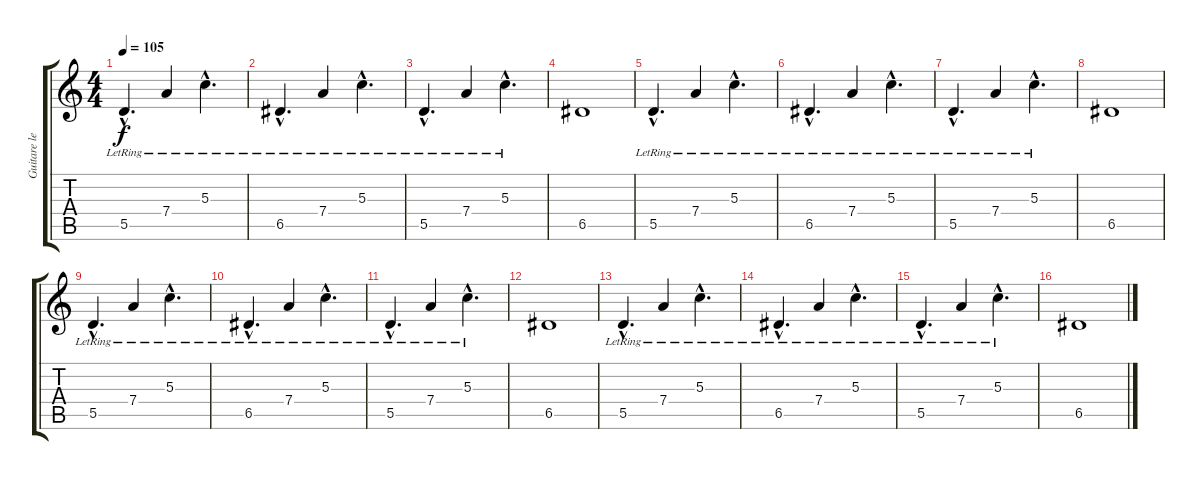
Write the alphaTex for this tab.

\track ("Guitare lead" "Guitare le") {instrument electricguitarclean}
\staff {score tabs}
\tuning (E4 B3 G3 D3 A2 D2) {hide}
\ts (4 4)
\tempo 105
\clef g2
\ks c
5.5{hac lr}.4{d dy f} 7.4{lr}.4 5.3{hac lr}.4{d} |
6.5{hac lr}.4{d} 7.4{lr}.4 5.3{hac lr}.4{d} |
5.5{hac lr}.4{d} 7.4{lr}.4 5.3{hac lr}.4{d} |
6.5.1 |
5.5{hac lr}.4{d} 7.4{lr}.4 5.3{hac lr}.4{d} |
6.5{hac lr}.4{d} 7.4{lr}.4 5.3{hac lr}.4{d} |
5.5{hac lr}.4{d} 7.4{lr}.4 5.3{hac lr}.4{d} |
6.5.1 |
5.5{hac lr}.4{d} 7.4{lr}.4 5.3{hac lr}.4{d} |
6.5{hac lr}.4{d} 7.4{lr}.4 5.3{hac lr}.4{d} |
5.5{hac lr}.4{d} 7.4{lr}.4 5.3{hac lr}.4{d} |
6.5.1 |
5.5{hac lr}.4{d} 7.4{lr}.4 5.3{hac lr}.4{d} |
6.5{hac lr}.4{d} 7.4{lr}.4 5.3{hac lr}.4{d} |
5.5{hac lr}.4{d} 7.4{lr}.4 5.3{hac lr}.4{d} |
6.5.1
